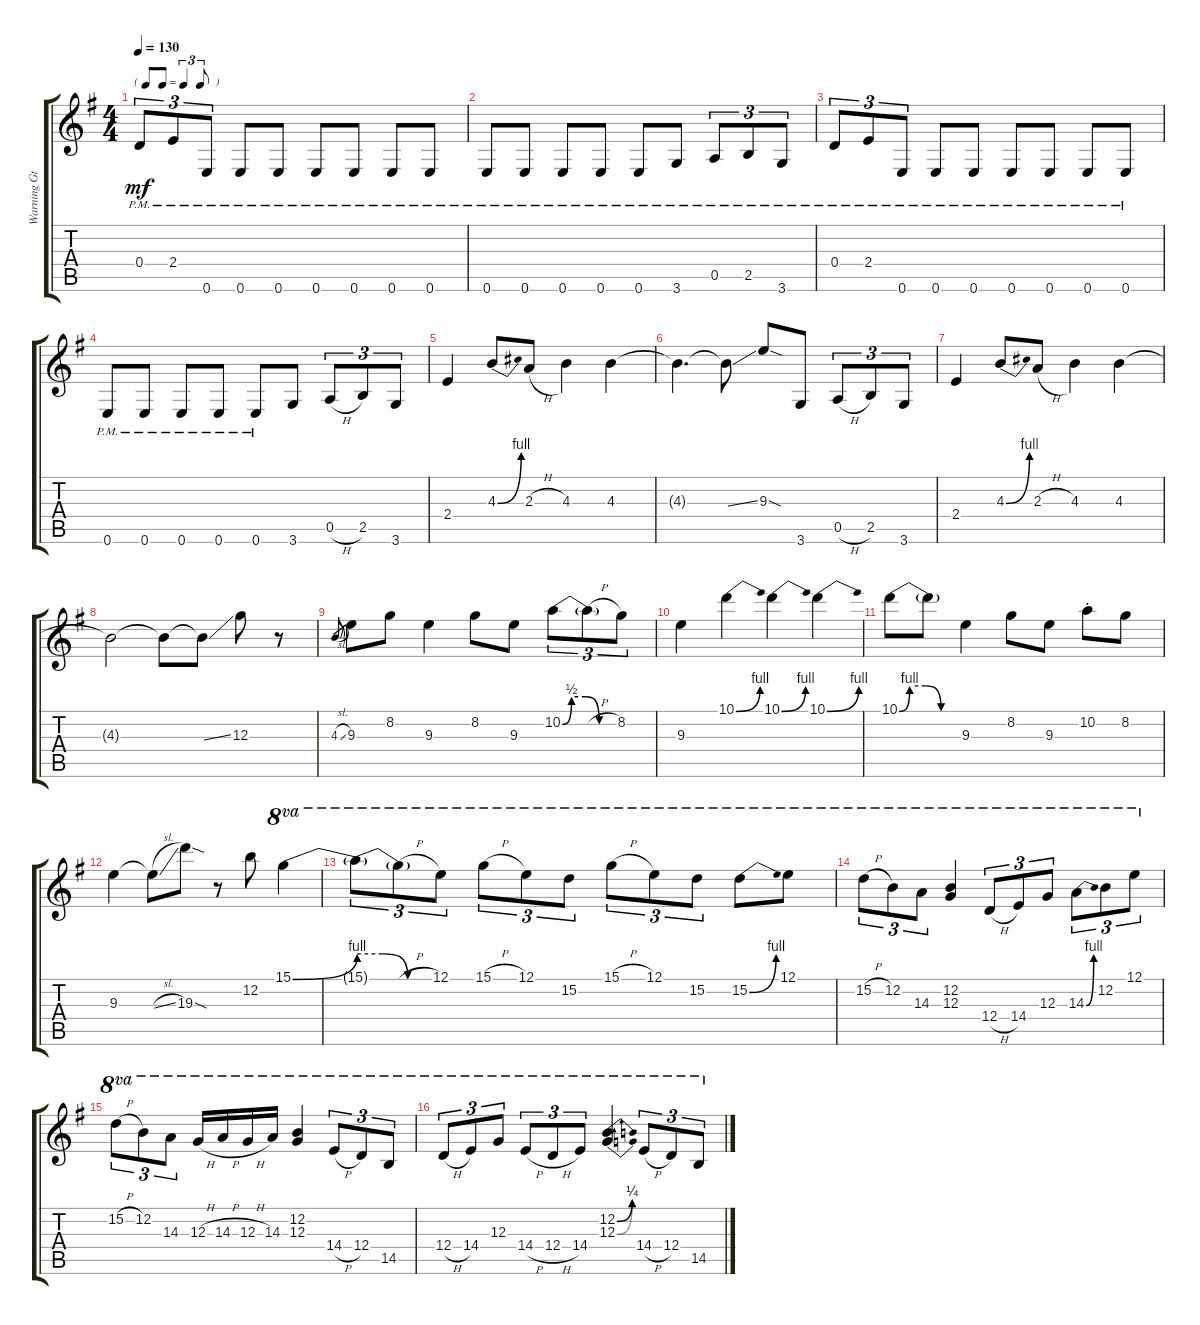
\track ("Warning Gtr. 1 (Dist.)" "Warning Gt") {instrument distortionguitar}
\staff {score tabs}
\tuning (E4 B3 G3 D3 A2 E2) {hide}
\ts (4 4)
\tf triplet8th
\tempo 130
\clef g2
\ks g
0.4{pm}.8{tu (3 2) dy mf} 2.4{pm}.8{tu (3 2)} 0.6{pm}.8{tu (3 2)} 0.6{pm}.8 0.6{pm}.8 0.6{pm}.8 0.6{pm}.8 0.6{pm}.8 0.6{pm}.8 |
0.6{pm}.8 0.6{pm}.8 0.6{pm}.8 0.6{pm}.8 0.6{pm}.8 3.6{pm}.8 0.5{pm}.8{tu (3 2)} 2.5{pm}.8{tu (3 2)} 3.6{pm}.8{tu (3 2)} |
0.4{pm}.8{tu (3 2)} 2.4{pm}.8{tu (3 2)} 0.6{pm}.8{tu (3 2)} 0.6{pm}.8 0.6{pm}.8 0.6{pm}.8 0.6{pm}.8 0.6{pm}.8 0.6{pm}.8 |
0.6{pm}.8 0.6{pm}.8 0.6{pm}.8 0.6{pm}.8 0.6{pm}.8 3.6.8 0.5{h}.8{tu (3 2)} 2.5.8{tu (3 2)} 3.6.8{tu (3 2)} |
2.4.4 4.3{be (bend 0 0 60 4)}.8 2.3{h}.8 4.3.4 4.3.4 |
4.3{t}.4{d} 4.3{ss t}.8 9.3{sod}.8 3.6.8 0.5{h}.8{tu (3 2)} 2.5.8{tu (3 2)} 3.6.8{tu (3 2)} |
2.4.4 4.3{be (bend 0 0 60 4)}.8 2.3{h}.8 4.3.4 4.3.4 |
4.3{t}.2 4.3{t}.8 4.3{ss t}.8 12.3.8 r.8 |
4.3{sl}.8{gr} 9.3.8 8.2.8 9.3.4 8.2.8 9.3.8 10.2{be (custom 0 0 10 2 25 2 40 0 60 0)}.8{tu (3 2)} 10.2{h t}.8{tu (3 2)} 8.2.8{tu (3 2)} |
9.3.4 10.1{be (bend 0 0 60 4)}.4 10.1{be (bend 0 0 60 4)}.4 10.1{be (bend 0 0 60 4)}.4 |
10.1{be (custom 0 0 10 4 25 4 40 0 60 0)}.8 10.1{t}.8 9.3.4 8.2.8 9.3.8 10.2{st}.8 8.2.8 |
9.3.4 9.3{sl t}.8 19.3{sod}.8 r.8 12.2.8 15.1{be (bend 0 0 60 4)}.4{ot 8va} |
15.1{be (custom 0 4 20 4 40 0 60 0) t}.8{tu (3 2) ot 8va} 15.1{h t}.8{tu (3 2) ot 8va} 12.1.8{tu (3 2) ot 8va} 15.1{h}.8{tu (3 2) ot 8va} 12.1.8{tu (3 2) ot 8va} 15.2.8{tu (3 2) ot 8va} 15.1{h}.8{tu (3 2) ot 8va} 12.1.8{tu (3 2) ot 8va} 15.2.8{tu (3 2) ot 8va} 15.2{be (bend 0 0 60 4)}.8{ot 8va} 12.1.8{ot 8va} |
15.2{h}.8{tu (3 2) ot 8va} 12.2.8{tu (3 2) ot 8va} 14.3.8{tu (3 2) ot 8va} (12.2 12.3).4{ot 8va} 12.4{h}.8{tu (3 2) ot 8va} 14.4.8{tu (3 2) ot 8va} 12.3.8{tu (3 2) ot 8va} 14.3{be (bend 0 0 60 4)}.8{tu (3 2) ot 8va} 12.2.8{tu (3 2) ot 8va} 12.1.8{tu (3 2) ot 8va} |
15.2{h}.8{tu (3 2) ot 8va} 12.2.8{tu (3 2) ot 8va} 14.3.8{tu (3 2) ot 8va} 12.3{h}.16{ot 8va} 14.3{h}.16{ot 8va} 12.3{h}.16{ot 8va} 14.3.16{ot 8va} (12.2 12.3).4{ot 8va} 14.4{h}.8{tu (3 2) ot 8va} 12.4.8{tu (3 2) ot 8va} 14.5.8{tu (3 2) ot 8va} |
12.4{h}.8{tu (3 2) ot 8va} 14.4.8{tu (3 2) ot 8va} 12.3.8{tu (3 2) ot 8va} 14.4{h}.8{tu (3 2) ot 8va} 12.4{h}.8{tu (3 2) ot 8va} 14.4.8{tu (3 2) ot 8va} (12.2{be (bend 0 0 60 1)} 12.3{be (bend 0 0 60 1)}).4{ot 8va} 14.4{h}.8{tu (3 2) ot 8va} 12.4.8{tu (3 2) ot 8va} 14.5.8{tu (3 2) ot 8va}
